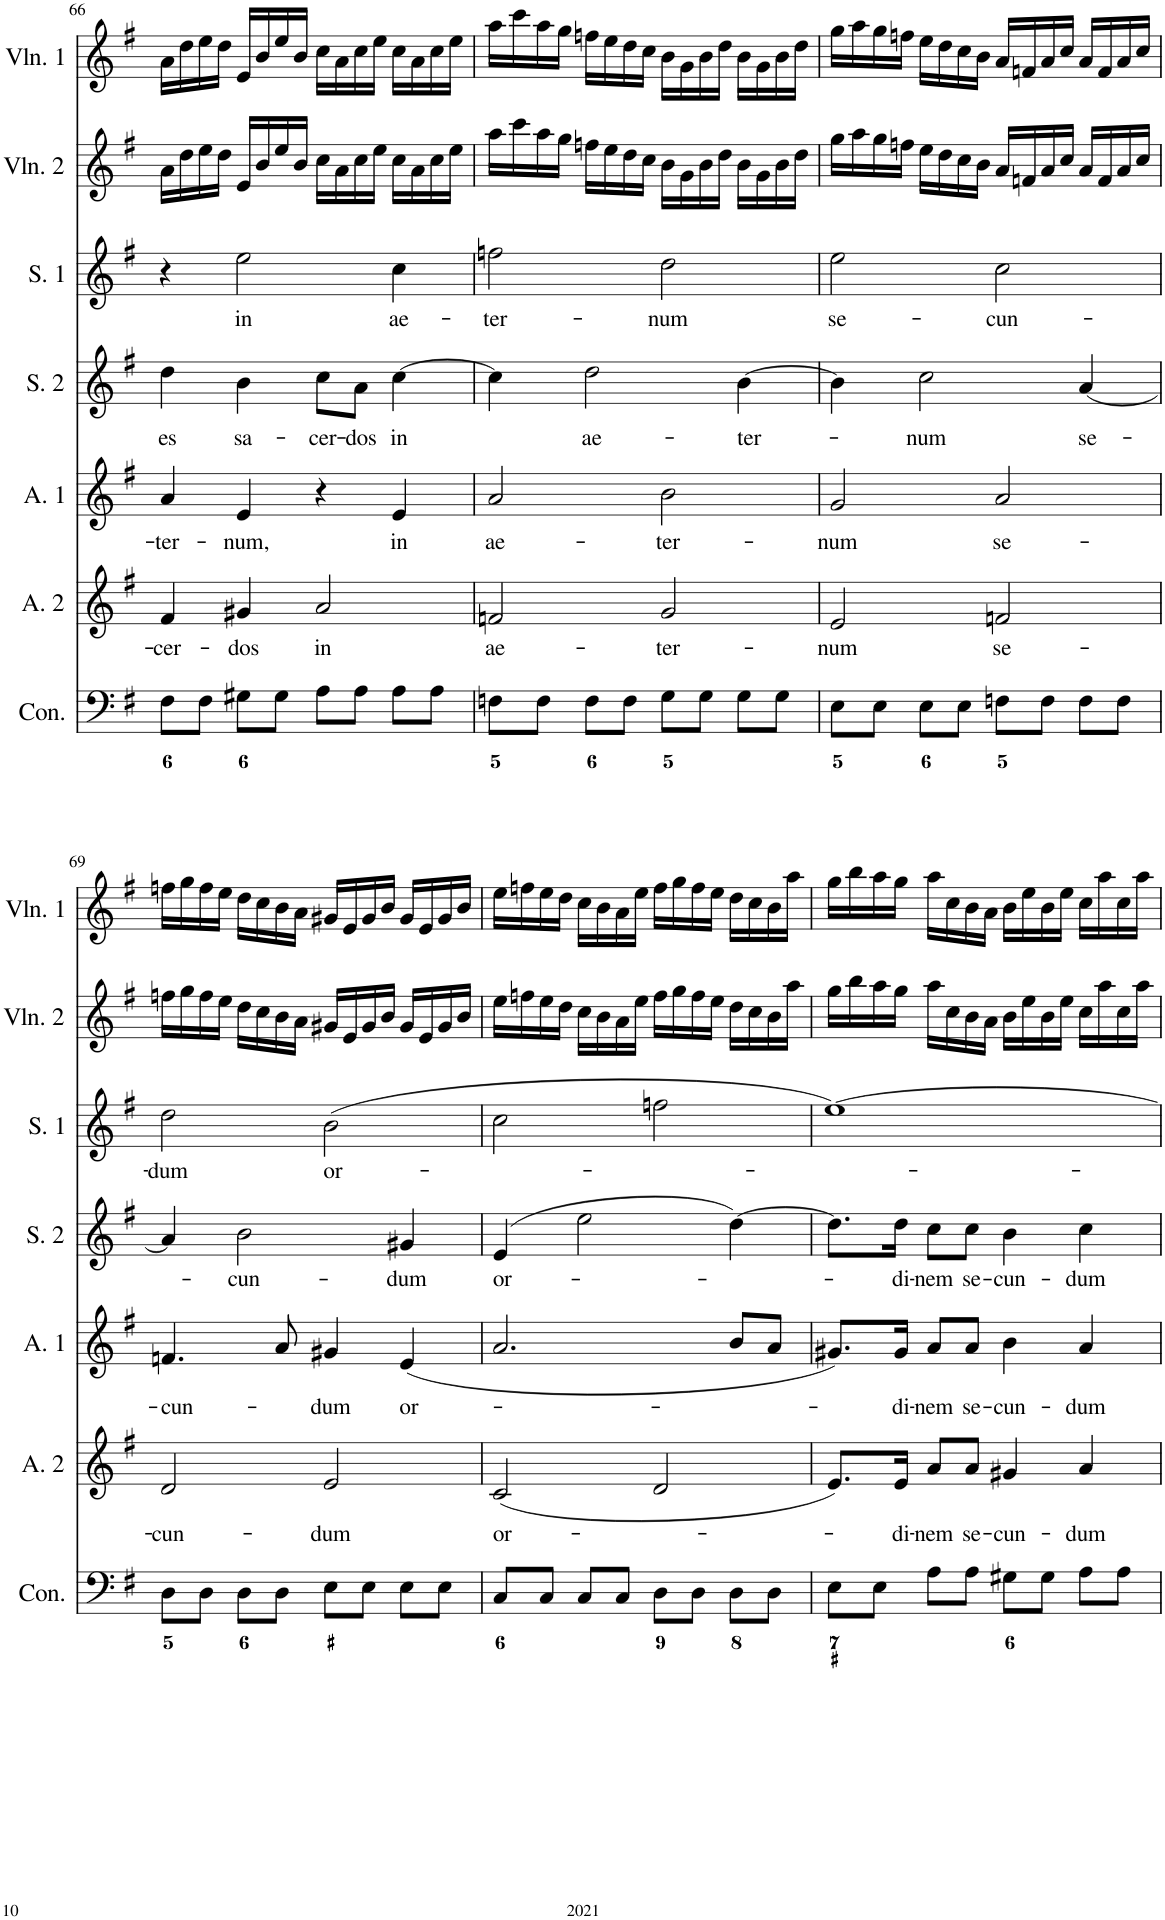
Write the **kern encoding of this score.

**kern	**kern	**kern	**text	**kern	**text	**kern	**text	**kern	**text	**kern	**kern
*part8	*part7	*part6	*part6	*part5	*part5	*part4	*part4	*part3	*part3	*part2	*part1
*staff8	*staff7	*staff6	*staff6	*staff5	*staff5	*staff4	*staff4	*staff3	*staff3	*staff2	*staff1
*I"Harpsichord	*I"Continuo	*I"Alto 2	*	*I"Alto 1	*	*I"Soprano 2	*	*I"Soprano 1	*	*I"Violin 2	*I"Violin 1
*I'Hch.	*I'Con.	*I'A. 2	*	*I'A. 1	*	*I'S. 2	*	*I'S. 1	*	*I'Vln. 2	*I'Vln. 1
!!LO:PB:g=z
*clefF4	*clefF4	*clefG2	*	*clefG2	*	*clefG2	*	*clefG2	*	*clefG2	*clefG2
*k[f#]	*k[f#]	*k[f#]	*	*k[f#]	*	*k[f#]	*	*k[f#]	*	*k[f#]	*k[f#]
*M4/4	*M4/4	*M4/4	*	*M4/4	*	*M4/4	*	*M4/4	*	*M4/4	*M4/4
=66	=66	=66	=66	=66	=66	=66	=66	=66	=66	=66	=66
!	!	!	!LO:LY:b	!	!LO:LY:b	!	!LO:LY:b	!	!	!	!
8F#\L	8F#\L	4f#/	-cer-	4a/	-ter-	4dd\	es	4r	.	16a\LL	16a\LL
.	.	.	.	.	.	.	.	.	.	16dd\	16dd\
8F#\J	8F#\J	.	.	.	.	.	.	.	.	16ee\	16ee\
.	.	.	.	.	.	.	.	.	.	16dd\JJ	16dd\JJ
!	!	!	!LO:LY:b	!	!LO:LY:b	!	!LO:LY:b	!	!LO:LY:b	!	!
8G#X\L	8G#X\L	4g#X/	-dos	4e/	-num,	4b\	sa-	2ee\	in	16e/LL	16e/LL
.	.	.	.	.	.	.	.	.	.	16b/	16b/
8G#\J	8G#\J	.	.	.	.	.	.	.	.	16ee/	16ee/
.	.	.	.	.	.	.	.	.	.	16b/JJ	16b/JJ
!	!	!	!LO:LY:b	!	!	!	!LO:LY:b	!	!	!	!
8A\L	8A\L	2a/	in	4r	.	8cc\L	-cer-	.	.	16cc\LL	16cc\LL
.	.	.	.	.	.	.	.	.	.	16a\	16a\
!	!	!	!	!	!	!	!LO:LY:b	!	!	!	!
8A\J	8A\J	.	.	.	.	8a\J	-dos	.	.	16cc\	16cc\
.	.	.	.	.	.	.	.	.	.	16ee\JJ	16ee\JJ
!	!	!	!	!	!LO:LY:b	!	!LO:LY:b	!	!LO:LY:b	!	!
8A\L	8A\L	.	.	4e/	in	[4cc\	in	4cc\	ae-	16cc\LL	16cc\LL
.	.	.	.	.	.	.	.	.	.	16a\	16a\
8A\J	8A\J	.	.	.	.	.	.	.	.	16cc\	16cc\
.	.	.	.	.	.	.	.	.	.	16ee\JJ	16ee\JJ
=67	=67	=67	=67	=67	=67	=67	=67	=67	=67	=67	=67
!	!	!	!LO:LY:b	!	!LO:LY:b	!	!	!	!LO:LY:b	!	!
8Fn\L	8Fn\L	2fn/	ae-	2a/	ae-	4cc\]	.	2ffn\	-ter-	16aa\LL	16aa\LL
.	.	.	.	.	.	.	.	.	.	16ccc\	16ccc\
8F\J	8F\J	.	.	.	.	.	.	.	.	16aa\	16aa\
.	.	.	.	.	.	.	.	.	.	16gg\JJ	16gg\JJ
!	!	!	!	!	!	!	!LO:LY:b	!	!	!	!
8F\L	8F\L	.	.	.	.	2dd\	ae-	.	.	16ffn\LL	16ffn\LL
.	.	.	.	.	.	.	.	.	.	16ee\	16ee\
8F\J	8F\J	.	.	.	.	.	.	.	.	16dd\	16dd\
.	.	.	.	.	.	.	.	.	.	16cc\JJ	16cc\JJ
!	!	!	!LO:LY:b	!	!LO:LY:b	!	!	!	!LO:LY:b	!	!
8G\L	8G\L	2g/	-ter-	2b\	-ter-	.	.	2dd\	-num	16b\LL	16b\LL
.	.	.	.	.	.	.	.	.	.	16g\	16g\
8G\J	8G\J	.	.	.	.	.	.	.	.	16b\	16b\
.	.	.	.	.	.	.	.	.	.	16dd\JJ	16dd\JJ
!	!	!	!	!	!	!	!LO:LY:b	!	!	!	!
8G\L	8G\L	.	.	.	.	[4b\	-ter-	.	.	16b\LL	16b\LL
.	.	.	.	.	.	.	.	.	.	16g\	16g\
8G\J	8G\J	.	.	.	.	.	.	.	.	16b\	16b\
.	.	.	.	.	.	.	.	.	.	16dd\JJ	16dd\JJ
=68	=68	=68	=68	=68	=68	=68	=68	=68	=68	=68	=68
!	!	!	!LO:LY:b	!	!LO:LY:b	!	!	!	!LO:LY:b	!	!
8E\L	8E\L	2e/	-num	2g/	-num	4b\]	.	2ee\	se-	16gg\LL	16gg\LL
.	.	.	.	.	.	.	.	.	.	16aa\	16aa\
8E\J	8E\J	.	.	.	.	.	.	.	.	16gg\	16gg\
.	.	.	.	.	.	.	.	.	.	16ffn\JJ	16ffn\JJ
!	!	!	!	!	!	!	!LO:LY:b	!	!	!	!
8E\L	8E\L	.	.	.	.	2cc\	-num	.	.	16ee\LL	16ee\LL
.	.	.	.	.	.	.	.	.	.	16dd\	16dd\
8E\J	8E\J	.	.	.	.	.	.	.	.	16cc\	16cc\
.	.	.	.	.	.	.	.	.	.	16b\JJ	16b\JJ
!	!	!	!LO:LY:b	!	!LO:LY:b	!	!	!	!LO:LY:b	!	!
8Fn\L	8Fn\L	2fn/	se-	2a/	se-	.	.	2cc\	-cun-	16a/LL	16a/LL
.	.	.	.	.	.	.	.	.	.	16fn/	16fn/
8F\J	8F\J	.	.	.	.	.	.	.	.	16a/	16a/
.	.	.	.	.	.	.	.	.	.	16cc/JJ	16cc/JJ
!	!	!	!	!	!	!	!LO:LY:b	!	!	!	!
8F\L	8F\L	.	.	.	.	[4a/	se-	.	.	16a/LL	16a/LL
.	.	.	.	.	.	.	.	.	.	16f/	16f/
8F\J	8F\J	.	.	.	.	.	.	.	.	16a/	16a/
.	.	.	.	.	.	.	.	.	.	16cc/JJ	16cc/JJ
!!LO:LB:g=z
=69	=69	=69	=69	=69	=69	=69	=69	=69	=69	=69	=69
!	!	!	!LO:LY:b	!	!LO:LY:b	!	!	!	!LO:LY:b	!	!
8D\L	8D\L	2d/	-cun-	4.fn/	-cun-	4a/]	.	2dd\	-dum	16ffn\LL	16ffn\LL
.	.	.	.	.	.	.	.	.	.	16gg\	16gg\
8D\J	8D\J	.	.	.	.	.	.	.	.	16ff\	16ff\
.	.	.	.	.	.	.	.	.	.	16ee\JJ	16ee\JJ
!	!	!	!	!	!	!	!LO:LY:b	!	!	!	!
8D\L	8D\L	.	.	.	.	2b\	-cun-	.	.	16dd\LL	16dd\LL
.	.	.	.	.	.	.	.	.	.	16cc\	16cc\
8D\J	8D\J	.	.	8a/	.	.	.	.	.	16b\	16b\
.	.	.	.	.	.	.	.	.	.	16a\JJ	16a\JJ
!	!	!	!LO:LY:b	!	!LO:LY:b	!	!	!	!LO:LY:b	!	!
8E\L	8E\L	2e/	-dum	4g#X/	-dum	.	.	(2b\	or-	16g#X/LL	16g#X/LL
.	.	.	.	.	.	.	.	.	.	16e/	16e/
8E\J	8E\J	.	.	.	.	.	.	.	.	16g#/	16g#/
.	.	.	.	.	.	.	.	.	.	16b/JJ	16b/JJ
!	!	!	!	!	!LO:LY:b	!	!LO:LY:b	!	!	!	!
8E\L	8E\L	.	.	(4e/	or-	4g#X/	-dum	.	.	16g#/LL	16g#/LL
.	.	.	.	.	.	.	.	.	.	16e/	16e/
8E\J	8E\J	.	.	.	.	.	.	.	.	16g#/	16g#/
.	.	.	.	.	.	.	.	.	.	16b/JJ	16b/JJ
=70	=70	=70	=70	=70	=70	=70	=70	=70	=70	=70	=70
!	!	!	!LO:LY:b	!	!	!	!LO:LY:b	!	!	!	!
8C/L	8C/L	(2c/	or-	2.a/	.	(4e/	or-	2cc\	.	16ee\LL	16ee\LL
.	.	.	.	.	.	.	.	.	.	16ffn\	16ffn\
8C/J	8C/J	.	.	.	.	.	.	.	.	16ee\	16ee\
.	.	.	.	.	.	.	.	.	.	16dd\JJ	16dd\JJ
8C/L	8C/L	.	.	.	.	2ee\	.	.	.	16cc\LL	16cc\LL
.	.	.	.	.	.	.	.	.	.	16b\	16b\
8C/J	8C/J	.	.	.	.	.	.	.	.	16a\	16a\
.	.	.	.	.	.	.	.	.	.	16ee\JJ	16ee\JJ
8D\L	8D\L	2d/	.	.	.	.	.	2ffn\	.	16ff\LL	16ff\LL
.	.	.	.	.	.	.	.	.	.	16gg\	16gg\
8D\J	8D\J	.	.	.	.	.	.	.	.	16ff\	16ff\
.	.	.	.	.	.	.	.	.	.	16ee\JJ	16ee\JJ
8D\L	8D\L	.	.	8b/L	.	[4dd\)	.	.	.	16dd\LL	16dd\LL
.	.	.	.	.	.	.	.	.	.	16cc\	16cc\
8D\J	8D\J	.	.	8a/J	.	.	.	.	.	16b\	16b\
.	.	.	.	.	.	.	.	.	.	16aa\JJ	16aa\JJ
=71	=71	=71	=71	=71	=71	=71	=71	=71	=71	=71	=71
8E\L	8E\L	8.e/L)	.	8.g#X/L)	.	8.dd\L]	.	[1ee)	.	16gg\LL	16gg\LL
.	.	.	.	.	.	.	.	.	.	16bb\	16bb\
8E\J	8E\J	.	.	.	.	.	.	.	.	16aa\	16aa\
!	!	!	!LO:LY:b	!	!LO:LY:b	!	!LO:LY:b	!	!	!	!
.	.	16e/Jk	di-	16g#/Jk	-di-	16dd\Jk	di-	.	.	16gg\JJ	16gg\JJ
!	!	!	!LO:LY:b	!	!LO:LY:b	!	!LO:LY:b	!	!	!	!
8A\L	8A\L	8a/L	-nem	8a/L	-nem	8cc\L	-nem	.	.	16aa\LL	16aa\LL
.	.	.	.	.	.	.	.	.	.	16cc\	16cc\
!	!	!	!LO:LY:b	!	!LO:LY:b	!	!LO:LY:b	!	!	!	!
8A\J	8A\J	8a/J	se-	8a/J	se-	8cc\J	se-	.	.	16b\	16b\
.	.	.	.	.	.	.	.	.	.	16a\JJ	16a\JJ
!	!	!	!LO:LY:b	!	!LO:LY:b	!	!LO:LY:b	!	!	!	!
8G#X\L	8G#X\L	4g#X/	-cun-	4b\	-cun-	4b\	-cun-	.	.	16b\LL	16b\LL
.	.	.	.	.	.	.	.	.	.	16ee\	16ee\
8G#\J	8G#\J	.	.	.	.	.	.	.	.	16b\	16b\
.	.	.	.	.	.	.	.	.	.	16ee\JJ	16ee\JJ
!	!	!	!LO:LY:b	!	!LO:LY:b	!	!LO:LY:b	!	!	!	!
8A\L	8A\L	4a/	-dum	4a/	-dum	4cc\	-dum	.	.	16cc\LL	16cc\LL
.	.	.	.	.	.	.	.	.	.	16aa\	16aa\
8A\J	8A\J	.	.	.	.	.	.	.	.	16cc\	16cc\
.	.	.	.	.	.	.	.	.	.	16aa\JJ	16aa\JJ
=	=	=	=	=	=	=	=	=	=	=	=
*-	*-	*-	*-	*-	*-	*-	*-	*-	*-	*-	*-
